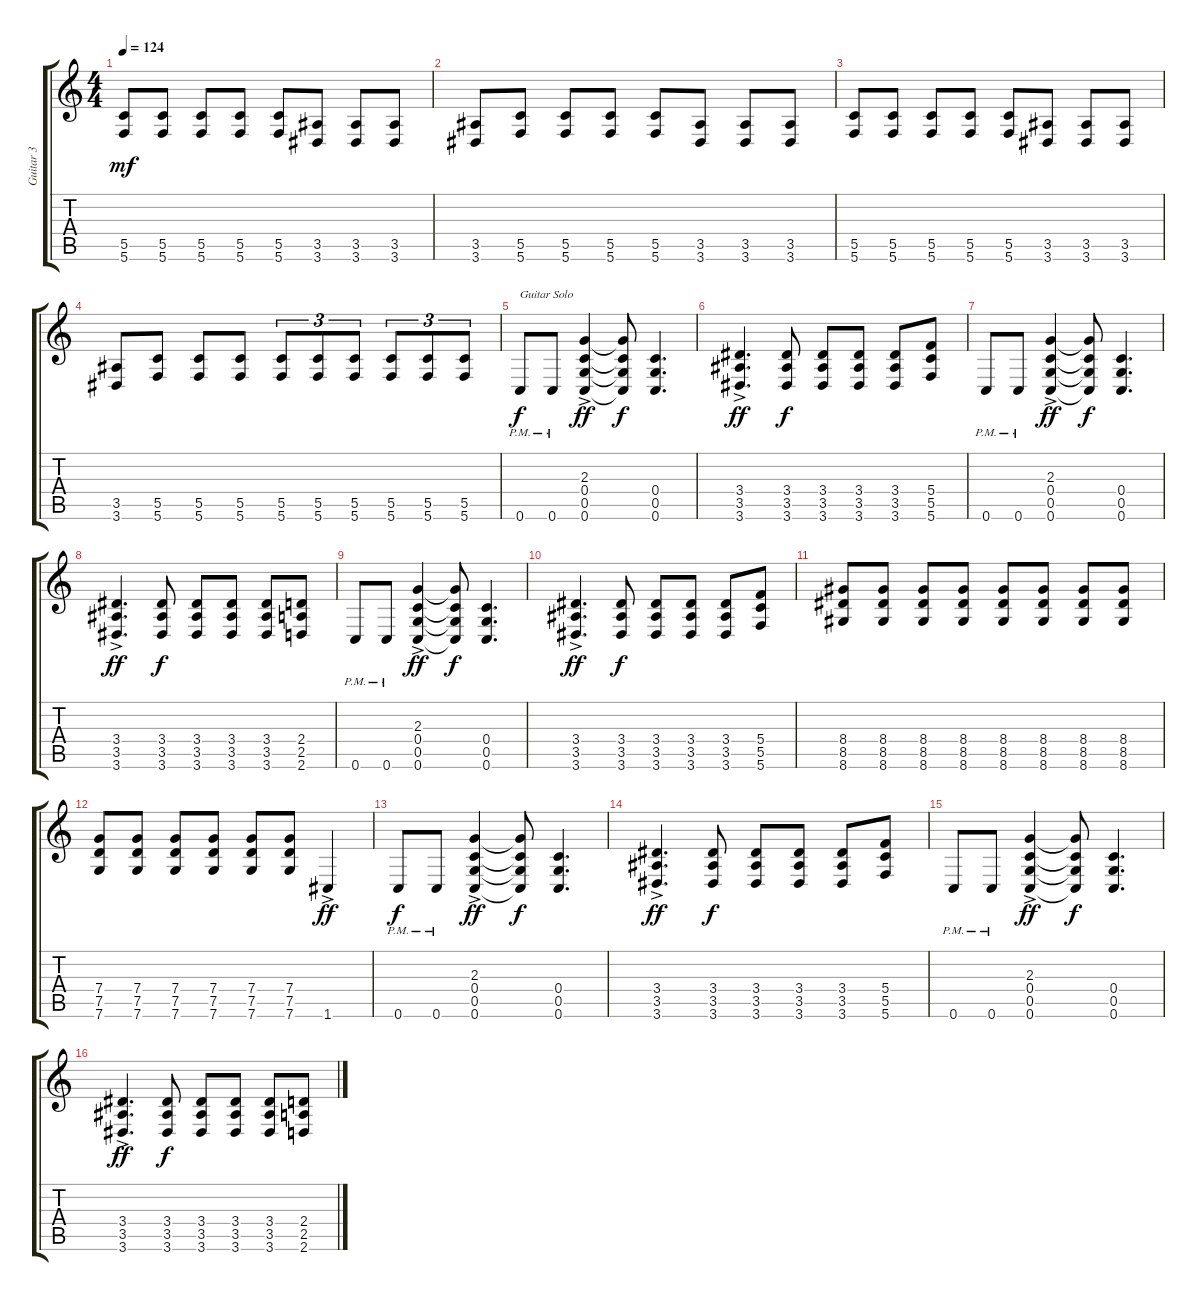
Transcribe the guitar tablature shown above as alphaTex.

\track ("Guitar 3" "Guitar 3") {instrument distortionguitar}
\staff {score tabs}
\tuning (D4 A3 F3 C3 G2 C2) {hide}
\ts (4 4)
\tempo 124
\clef g2
\ks c
(5.5 5.6).8{dy mf} (5.5 5.6).8 (5.5 5.6).8 (5.5 5.6).8 (5.5 5.6).8 (3.5 3.6).8 (3.5 3.6).8 (3.5 3.6).8 |
(3.5 3.6).8 (5.5 5.6).8 (5.5 5.6).8 (5.5 5.6).8 (5.5 5.6).8 (3.5 3.6).8 (3.5 3.6).8 (3.5 3.6).8 |
(5.5 5.6).8 (5.5 5.6).8 (5.5 5.6).8 (5.5 5.6).8 (5.5 5.6).8 (3.5 3.6).8 (3.5 3.6).8 (3.5 3.6).8 |
(3.5 3.6).8 (5.5 5.6).8 (5.5 5.6).8 (5.5 5.6).8 (5.5 5.6).8{tu (3 2)} (5.5 5.6).8{tu (3 2)} (5.5 5.6).8{tu (3 2)} (5.5 5.6).8{tu (3 2)} (5.5 5.6).8{tu (3 2)} (5.5 5.6).8{tu (3 2)} |
0.6{pm}.8{txt "Guitar Solo" dy f} 0.6{pm}.8 (2.3{ac} 0.4{ac} 0.5{ac} 0.6{ac}).4{dy ff} (2.3{t} 0.4{t} 0.5{t} 0.6{t}).8{dy f} (0.4 0.5 0.6).4{d} |
(3.4{ac} 3.5{ac} 3.6{ac}).4{d dy ff} (3.4 3.5 3.6).8{dy f} (3.4 3.5 3.6).8 (3.4 3.5 3.6).8 (3.4 3.5 3.6).8 (5.4 5.5 5.6).8 |
0.6{pm}.8 0.6{pm}.8 (2.3{ac} 0.4{ac} 0.5{ac} 0.6{ac}).4{dy ff} (2.3{t} 0.4{t} 0.5{t} 0.6{t}).8{dy f} (0.4 0.5 0.6).4{d} |
(3.4{ac} 3.5{ac} 3.6{ac}).4{d dy ff} (3.4 3.5 3.6).8{dy f} (3.4 3.5 3.6).8 (3.4 3.5 3.6).8 (3.4 3.5 3.6).8 (2.4 2.5 2.6).8 |
0.6{pm}.8 0.6{pm}.8 (2.3{ac} 0.4{ac} 0.5{ac} 0.6{ac}).4{dy ff} (2.3{t} 0.4{t} 0.5{t} 0.6{t}).8{dy f} (0.4 0.5 0.6).4{d} |
(3.4{ac} 3.5{ac} 3.6{ac}).4{d dy ff} (3.4 3.5 3.6).8{dy f} (3.4 3.5 3.6).8 (3.4 3.5 3.6).8 (3.4 3.5 3.6).8 (5.4 5.5 5.6).8 |
(8.4 8.5 8.6).8 (8.4 8.5 8.6).8 (8.4 8.5 8.6).8 (8.4 8.5 8.6).8 (8.4 8.5 8.6).8 (8.4 8.5 8.6).8 (8.4 8.5 8.6).8 (8.4 8.5 8.6).8 |
(7.4 7.5 7.6).8 (7.4 7.5 7.6).8 (7.4 7.5 7.6).8 (7.4 7.5 7.6).8 (7.4 7.5 7.6).8 (7.4 7.5 7.6).8 1.6{ac}.4{dy ff} |
0.6{pm}.8{dy f} 0.6{pm}.8 (2.3{ac} 0.4{ac} 0.5{ac} 0.6{ac}).4{dy ff} (2.3{t} 0.4{t} 0.5{t} 0.6{t}).8{dy f} (0.4 0.5 0.6).4{d} |
(3.4{ac} 3.5{ac} 3.6{ac}).4{d dy ff} (3.4 3.5 3.6).8{dy f} (3.4 3.5 3.6).8 (3.4 3.5 3.6).8 (3.4 3.5 3.6).8 (5.4 5.5 5.6).8 |
0.6{pm}.8 0.6{pm}.8 (2.3{ac} 0.4{ac} 0.5{ac} 0.6{ac}).4{dy ff} (2.3{t} 0.4{t} 0.5{t} 0.6{t}).8{dy f} (0.4 0.5 0.6).4{d} |
(3.4{ac} 3.5{ac} 3.6{ac}).4{d dy ff} (3.4 3.5 3.6).8{dy f} (3.4 3.5 3.6).8 (3.4 3.5 3.6).8 (3.4 3.5 3.6).8 (2.4 2.5 2.6).8
